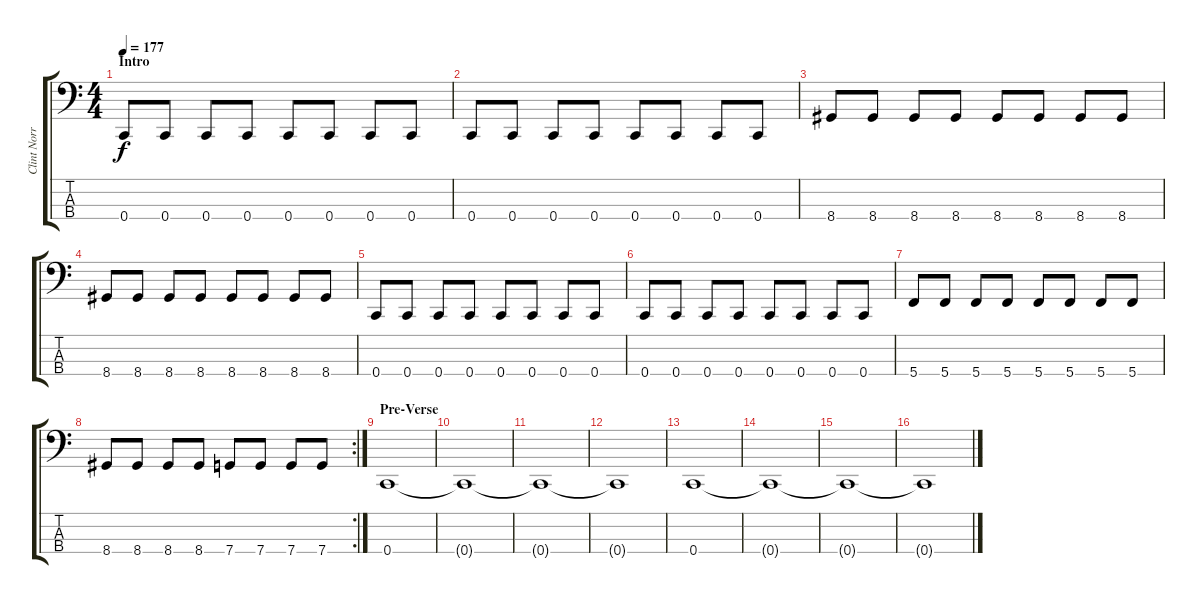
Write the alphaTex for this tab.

\track ("Clint Norris" "Clint Norr") {instrument electricbasspick}
\staff {score tabs}
\tuning (F2 C2 G1 C1) {hide}
\ts (4 4)
\section ("" "Intro")
\tempo 177
\clef f4
\ks c
0.4.8{dy f instrument electricbasspick} 0.4.8 0.4.8 0.4.8 0.4.8 0.4.8 0.4.8 0.4.8 |
0.4.8 0.4.8 0.4.8 0.4.8 0.4.8 0.4.8 0.4.8 0.4.8 |
8.4.8 8.4.8 8.4.8 8.4.8 8.4.8 8.4.8 8.4.8 8.4.8 |
8.4.8 8.4.8 8.4.8 8.4.8 8.4.8 8.4.8 8.4.8 8.4.8 |
0.4.8 0.4.8 0.4.8 0.4.8 0.4.8 0.4.8 0.4.8 0.4.8 |
0.4.8 0.4.8 0.4.8 0.4.8 0.4.8 0.4.8 0.4.8 0.4.8 |
5.4.8 5.4.8 5.4.8 5.4.8 5.4.8 5.4.8 5.4.8 5.4.8 |
\rc 2
8.4.8 8.4.8 8.4.8 8.4.8 7.4.8 7.4.8 7.4.8 7.4.8 |
\section ("" "Pre-Verse")
0.4.1 |
0.4{t}.1 |
0.4{t}.1 |
0.4{t}.1 |
0.4.1 |
0.4{t}.1 |
0.4{t}.1 |
0.4{t}.1
